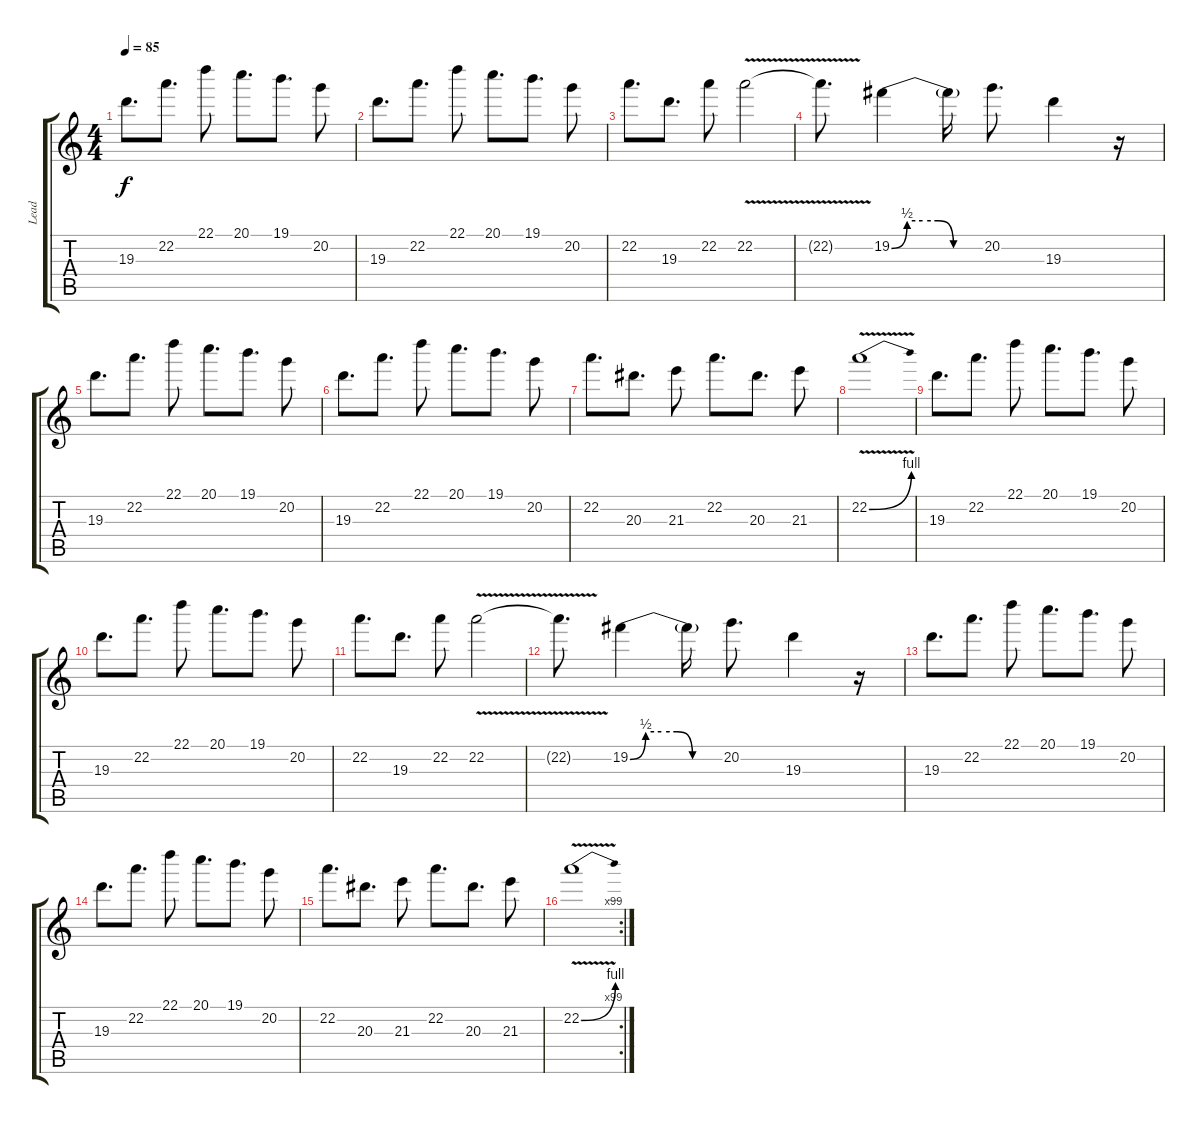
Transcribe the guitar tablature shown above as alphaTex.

\track ("Lead" "Lead") {instrument overdrivenguitar}
\staff {score tabs}
\tuning (E4 B3 G3 D3 A2 E2) {hide}
\ts (4 4)
\tempo 85
\clef g2
\ks c
19.3.8{d dy f} 22.2.8{d} 22.1.8 20.1.8{d} 19.1.8{d} 20.2.8 |
19.3.8{d} 22.2.8{d} 22.1.8 20.1.8{d} 19.1.8{d} 20.2.8 |
22.2.8{d} 19.3.8{d} 22.2.8 22.2{v}.2 |
22.2{t}.8{d} 19.2{be (custom 0 0 10 2 20 2 30 2 40 0 60 0)}.4 19.2{t}.16 20.2.8{d} 19.3.4 r.16 |
19.3.8{d} 22.2.8{d} 22.1.8 20.1.8{d} 19.1.8{d} 20.2.8 |
19.3.8{d} 22.2.8{d} 22.1.8 20.1.8{d} 19.1.8{d} 20.2.8 |
22.2.8{d} 20.3.8{d} 21.3.8 22.2.8{d} 20.3.8{d} 21.3.8 |
22.2{be (bend 0 0 60 4) v}.1 |
19.3.8{d} 22.2.8{d} 22.1.8 20.1.8{d} 19.1.8{d} 20.2.8 |
19.3.8{d} 22.2.8{d} 22.1.8 20.1.8{d} 19.1.8{d} 20.2.8 |
22.2.8{d} 19.3.8{d} 22.2.8 22.2{v}.2 |
22.2{t}.8{d} 19.2{be (custom 0 0 10 2 20 2 30 2 40 0 60 0)}.4 19.2{t}.16 20.2.8{d} 19.3.4 r.16 |
19.3.8{d} 22.2.8{d} 22.1.8 20.1.8{d} 19.1.8{d} 20.2.8 |
19.3.8{d} 22.2.8{d} 22.1.8 20.1.8{d} 19.1.8{d} 20.2.8 |
22.2.8{d} 20.3.8{d} 21.3.8 22.2.8{d} 20.3.8{d} 21.3.8 |
\rc 99
22.2{be (bend 0 0 60 4) v}.1
